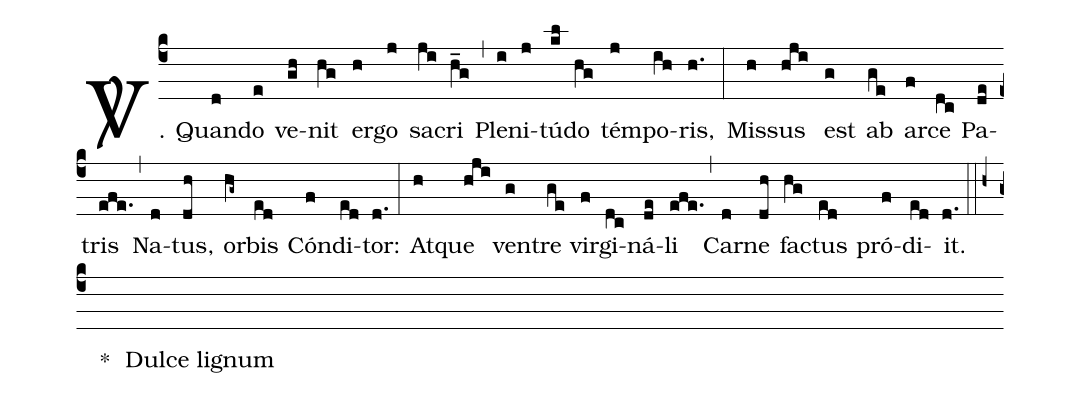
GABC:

%%
(c4)<sp>V/</sp>. Quan(d)do(e) ve(gh)nit(hg) er(h)go(j) sa(ji)cri(h_g) (,)
Ple(i)ni(j)tú(kl)do(hg) tém(j)po(ih)ris,(h.) (:)
Mis(h)sus(hji) est(g) ab(ge) ar(f)ce(dc) Pa(de)tris(efe.) (,)
Na(d)tus,(dh) or(hg~)bis(ed) Cón(f)di(ed)tor:(d.) (:)
At(h)que(hji) ven(g)tre(ge) vir(f)gi(dc)ná(de)li(efe.) (,)
Car(d)ne(dh) fa(hg)ctus(ed) pró(f)di(ed)it.(d.) (::h+) *() ()Dulce lignum()

%(::d+) *() Crux fidélis()
%(::h+) *() Dulce lignum()
